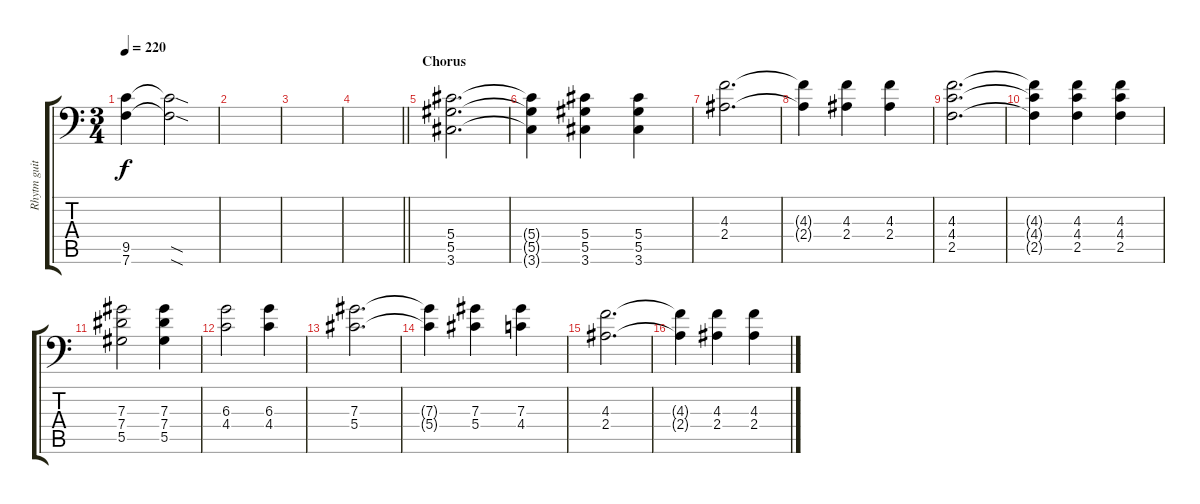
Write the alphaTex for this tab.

\track ("Rhytm guitar" "Rhytm guit") {instrument distortionguitar}
\staff {score tabs}
\tuning (Bb3 F3 Db3 Ab2 Eb2 Bb1) {hide}
\ts (3 4)
\tempo 220
\clef f4
\ks c
(9.5 7.6).4{dy f} (9.5{sod t} 7.6{sod t}).2 |
|
|
\barLineRight lightlight
|
\section ("" "Chorus")
(5.4 5.5 3.6).2{d} |
(5.4{t} 5.5{t} 3.6{t}).4 (5.4 5.5 3.6).4 (5.4 5.5 3.6).4 |
(4.3 2.4).2{d} |
(4.3{t} 2.4{t}).4 (4.3 2.4).4 (4.3 2.4).4 |
(4.3 4.4 2.5).2{d} |
(4.3{t} 4.4{t} 2.5{t}).4 (4.3 4.4 2.5).4 (4.3 4.4 2.5).4 |
(7.3 7.4 5.5).2 (7.3 7.4 5.5).4 |
(6.3 4.4).2 (6.3 4.4).4 |
(7.3 5.4).2{d} |
(7.3{t} 5.4{t}).4 (7.3 5.4).4 (7.3 4.4).4 |
(4.3 2.4).2{d} |
(4.3{t} 2.4{t}).4 (4.3 2.4).4 (4.3 2.4).4
